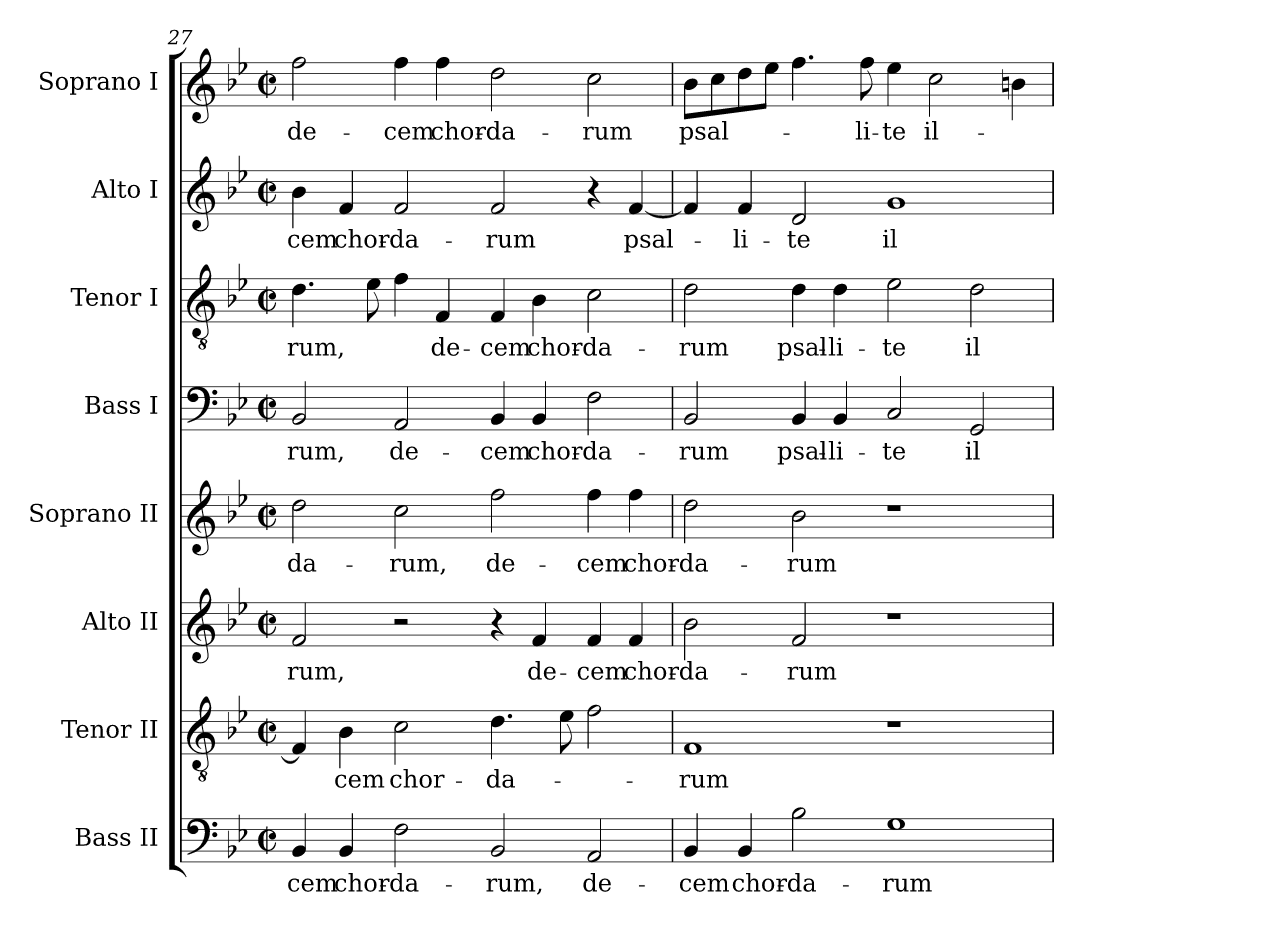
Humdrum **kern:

**kern	**text	**kern	**text	**kern	**text	**kern	**text	**kern	**text	**kern	**text	**kern	**text	**kern	**text
*part8	*part8	*part7	*part7	*part6	*part6	*part5	*part5	*part4	*part4	*part3	*part3	*part2	*part2	*part1	*part1
*staff8	*staff8	*staff7	*staff7	*staff6	*staff6	*staff5	*staff5	*staff4	*staff4	*staff3	*staff3	*staff2	*staff2	*staff1	*staff1
*I"Bass II	*	*I"Tenor II	*	*I"Alto II	*	*I"Soprano II	*	*I"Bass I	*	*I"Tenor I	*	*I"Alto I	*	*I"Soprano I	*
*clefF4	*	*clefGv2	*	*clefG2	*	*clefG2	*	*clefF4	*	*clefGv2	*	*clefG2	*	*clefG2	*
*k[b-e-]	*	*k[b-e-]	*	*k[b-e-]	*	*k[b-e-]	*	*k[b-e-]	*	*k[b-e-]	*	*k[b-e-]	*	*k[b-e-]	*
*B-:	*	*B-:	*	*B-:	*	*B-:	*	*B-:	*	*B-:	*	*B-:	*	*B-:	*
*M2/2	*	*M2/2	*	*M2/2	*	*M2/2	*	*M2/2	*	*M2/2	*	*M2/2	*	*M2/2	*
*met(c|)	*	*met(c|)	*	*met(c|)	*	*met(c|)	*	*met(c|)	*	*met(c|)	*	*met(c|)	*	*met(c|)	*
=27	=27	=27	=27	=27	=27	=27	=27	=27	=27	=27	=27	=27	=27	=27	=27
!	!LO:LY:b:color=#000000	!	!	!	!	!	!	!	!	!	!	!	!	!	!
!	!	!	!	!	!LO:LY:b:color=#000000	!	!	!	!	!	!	!	!	!	!
!	!	!	!	!	!	!	!LO:LY:b:color=#000000	!	!	!	!	!	!	!	!
!	!	!	!	!	!	!	!	!	!LO:LY:b:color=#000000	!	!	!	!	!	!
!	!	!	!	!	!	!	!	!	!	!	!LO:LY:b:color=#000000	!	!	!	!
!	!	!	!	!	!	!	!	!	!	!	!	!	!LO:LY:b:color=#000000	!	!
!	!	!	!	!	!	!	!	!	!	!	!	!	!	!	!LO:LY:b:color=#000000
4BB-i/	-cem	4Fi/]	.	2fi/	-rum,	2ddi\	-da-	2BB-i/	-rum,	4.di\	-rum,	4b-i\	-cem	2ffi\	de-
!	!LO:LY:b:color=#000000	!	!	!	!	!	!	!	!	!	!	!	!	!	!
!	!	!	!LO:LY:b:color=#000000	!	!	!	!	!	!	!	!	!	!	!	!
!	!	!	!	!	!	!	!	!	!	!	!	!	!LO:LY:b:color=#000000	!	!
4BB-i/	chor-	4B-i\	-cem	.	.	.	.	.	.	.	.	4fi/	chor-	.	.
.	.	.	.	.	.	.	.	.	.	8e-i\	.	.	.	.	.
!	!LO:LY:b:color=#000000	!	!	!	!	!	!	!	!	!	!	!	!	!	!
!	!	!	!LO:LY:b:color=#000000	!	!	!	!	!	!	!	!	!	!	!	!
!	!	!	!	!	!	!	!LO:LY:b:color=#000000	!	!	!	!	!	!	!	!
!	!	!	!	!	!	!	!	!	!LO:LY:b:color=#000000	!	!	!	!	!	!
!	!	!	!	!	!	!	!	!	!	!	!	!	!LO:LY:b:color=#000000	!	!
!	!	!	!	!	!	!	!	!	!	!	!	!	!	!	!LO:LY:b:color=#000000
2Fi\	-da-	2ci\	chor-	2r	.	2cci\	-rum,	2AAi/	de-	4fi\	.	2fi/	-da-	4ffi\	-cem
!	!	!	!	!	!	!	!	!	!	!	!LO:LY:b:color=#000000	!	!	!	!
!	!	!	!	!	!	!	!	!	!	!	!	!	!	!	!LO:LY:b:color=#000000
.	.	.	.	.	.	.	.	.	.	4Fi/	de-	.	.	4ffi\	chor-
!	!LO:LY:b:color=#000000	!	!	!	!	!	!	!	!	!	!	!	!	!	!
!	!	!	!LO:LY:b:color=#000000	!	!	!	!	!	!	!	!	!	!	!	!
!	!	!	!	!	!	!	!LO:LY:b:color=#000000	!	!	!	!	!	!	!	!
!	!	!	!	!	!	!	!	!	!LO:LY:b:color=#000000	!	!	!	!	!	!
!	!	!	!	!	!	!	!	!	!	!	!LO:LY:b:color=#000000	!	!	!	!
!	!	!	!	!	!	!	!	!	!	!	!	!	!LO:LY:b:color=#000000	!	!
!	!	!	!	!	!	!	!	!	!	!	!	!	!	!	!LO:LY:b:color=#000000
2BB-i/	-rum,	4.di\	-da-	4r	.	2ffi\	de-	4BB-i/	-cem	4Fi/	-cem	2fi/	-rum	2ddi\	-da-
!	!	!	!	!	!LO:LY:b:color=#000000	!	!	!	!	!	!	!	!	!	!
!	!	!	!	!	!	!	!	!	!LO:LY:b:color=#000000	!	!	!	!	!	!
!	!	!	!	!	!	!	!	!	!	!	!LO:LY:b:color=#000000	!	!	!	!
.	.	.	.	4fi/	de-	.	.	4BB-i/	chor-	4B-i\	chor-	.	.	.	.
.	.	8e-i\	.	.	.	.	.	.	.	.	.	.	.	.	.
!	!LO:LY:b:color=#000000	!	!	!	!	!	!	!	!	!	!	!	!	!	!
!	!	!	!	!	!LO:LY:b:color=#000000	!	!	!	!	!	!	!	!	!	!
!	!	!	!	!	!	!	!LO:LY:b:color=#000000	!	!	!	!	!	!	!	!
!	!	!	!	!	!	!	!	!	!LO:LY:b:color=#000000	!	!	!	!	!	!
!	!	!	!	!	!	!	!	!	!	!	!LO:LY:b:color=#000000	!	!	!	!
!	!	!	!	!	!	!	!	!	!	!	!	!	!	!	!LO:LY:b:color=#000000
2AAi/	de-	2fi\	.	4fi/	-cem	4ffi\	-cem	2Fi\	-da-	2ci\	-da-	4r	.	2cci\	-rum
!	!	!	!	!	!LO:LY:b:color=#000000	!	!	!	!	!	!	!	!	!	!
!	!	!	!	!	!	!	!LO:LY:b:color=#000000	!	!	!	!	!	!	!	!
!	!	!	!	!	!	!	!	!	!	!	!	!	!LO:LY:b:color=#000000	!	!
.	.	.	.	4fi/	chor-	4ffi\	chor-	.	.	.	.	[<4fi/	psal-	.	.
!!LO:LB:g=z
=28	=28	=28	=28	=28	=28	=28	=28	=28	=28	=28	=28	=28	=28	=28	=28
!	!LO:LY:b:color=#000000	!	!	!	!	!	!	!	!	!	!	!	!	!	!
!	!	!	!LO:LY:b:color=#000000	!	!	!	!	!	!	!	!	!	!	!	!
!	!	!	!	!	!LO:LY:b:color=#000000	!	!	!	!	!	!	!	!	!	!
!	!	!	!	!	!	!	!LO:LY:b:color=#000000	!	!	!	!	!	!	!	!
!	!	!	!	!	!	!	!	!	!LO:LY:b:color=#000000	!	!	!	!	!	!
!	!	!	!	!	!	!	!	!	!	!	!LO:LY:b:color=#000000	!	!	!	!
!	!	!	!	!	!	!	!	!	!	!	!	!	!	!	!LO:LY:b:color=#000000
4BB-i/	-cem	1Fi	-rum	2b-i\	-da-	2ddi\	-da-	2BB-i/	-rum	2di\	-rum	4fi/]	.	8b-i\L	psal-
.	.	.	.	.	.	.	.	.	.	.	.	.	.	8cci\	.
!	!LO:LY:b:color=#000000	!	!	!	!	!	!	!	!	!	!	!	!	!	!
!	!	!	!	!	!	!	!	!	!	!	!	!	!LO:LY:b:color=#000000	!	!
4BB-i/	chor-	.	.	.	.	.	.	.	.	.	.	4fi/	-li-	8ddi\	.
.	.	.	.	.	.	.	.	.	.	.	.	.	.	8ee-i\J	.
!	!LO:LY:b:color=#000000	!	!	!	!	!	!	!	!	!	!	!	!	!	!
!	!	!	!	!	!LO:LY:b:color=#000000	!	!	!	!	!	!	!	!	!	!
!	!	!	!	!	!	!	!LO:LY:b:color=#000000	!	!	!	!	!	!	!	!
!	!	!	!	!	!	!	!	!	!LO:LY:b:color=#000000	!	!	!	!	!	!
!	!	!	!	!	!	!	!	!	!	!	!LO:LY:b:color=#000000	!	!	!	!
!	!	!	!	!	!	!	!	!	!	!	!	!	!LO:LY:b:color=#000000	!	!
2B-i\	-da-	.	.	2fi/	-rum	2b-i\	-rum	4BB-i/	psal-	4di\	psal-	2di/	-te	4.ffi\	.
!	!	!	!	!	!	!	!	!	!LO:LY:b:color=#000000	!	!	!	!	!	!
!	!	!	!	!	!	!	!	!	!	!	!LO:LY:b:color=#000000	!	!	!	!
.	.	.	.	.	.	.	.	4BB-i/	-li-	4di\	-li-	.	.	.	.
!	!	!	!	!	!	!	!	!	!	!	!	!	!	!	!LO:LY:b:color=#000000
.	.	.	.	.	.	.	.	.	.	.	.	.	.	8ffi\	-li-
!	!LO:LY:b:color=#000000	!	!	!	!	!	!	!	!	!	!	!	!	!	!
!	!	!	!	!	!	!	!	!	!LO:LY:b:color=#000000	!	!	!	!	!	!
!	!	!	!	!	!	!	!	!	!	!	!LO:LY:b:color=#000000	!	!	!	!
!	!	!	!	!	!	!	!	!	!	!	!	!	!LO:LY:b:color=#000000	!	!
!	!	!	!	!	!	!	!	!	!	!	!	!	!	!	!LO:LY:b:color=#000000
1Gi	-rum	1r	.	1r	.	1r	.	2Ci/	-te	2e-i\	-te	1gi	il-	4ee-i\	-te
!	!	!	!	!	!	!	!	!	!	!	!	!	!	!	!LO:LY:b:color=#000000
.	.	.	.	.	.	.	.	.	.	.	.	.	.	2cci\	il-
!	!	!	!	!	!	!	!	!	!LO:LY:b:color=#000000	!	!	!	!	!	!
!	!	!	!	!	!	!	!	!	!	!	!LO:LY:b:color=#000000	!	!	!	!
.	.	.	.	.	.	.	.	2GGi/	il-	2di\	il-	.	.	.	.
.	.	.	.	.	.	.	.	.	.	.	.	.	.	4bni\	.
=	=	=	=	=	=	=	=	=	=	=	=	=	=	=	=
*-	*-	*-	*-	*-	*-	*-	*-	*-	*-	*-	*-	*-	*-	*-	*-
